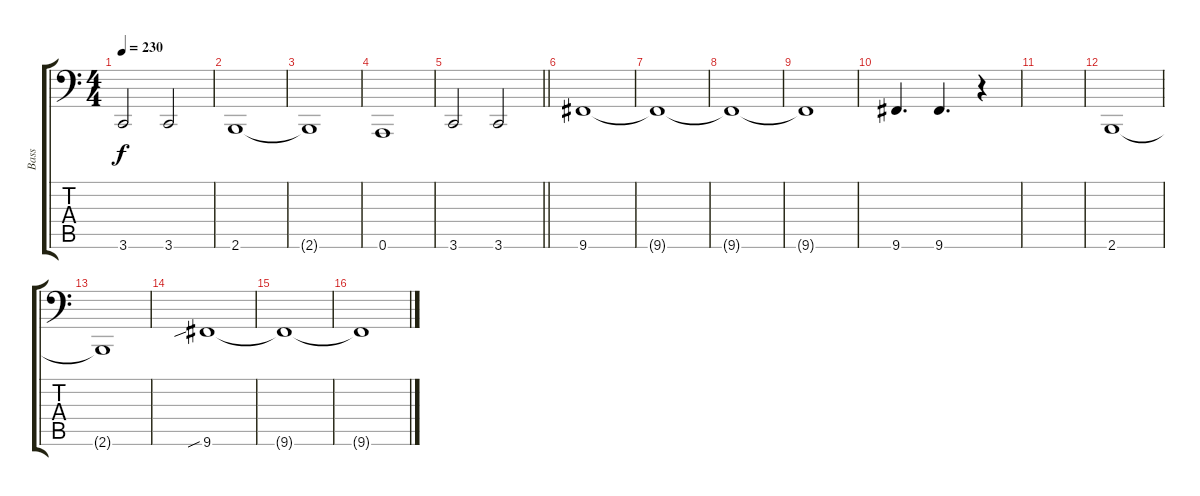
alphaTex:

\track ("Bass" "Bass") {instrument electricbasspick}
\staff {score tabs}
\tuning (B2 Gb2 D2 A1 E1 A0) {hide}
\ts (4 4)
\tempo 230
\clef f4
\ks c
3.6.2{dy f} 3.6.2 |
2.6.1 |
2.6{t}.1 |
0.6.1 |
\barLineRight lightlight
3.6.2 3.6.2 |
9.6.1 |
9.6{t}.1 |
9.6{t}.1 |
9.6{t}.1 |
9.6.4{d} 9.6.4{d} r.4 |
|
2.6.1 |
2.6{t}.1 |
9.6{sib}.1 |
9.6{t}.1 |
9.6{t}.1
